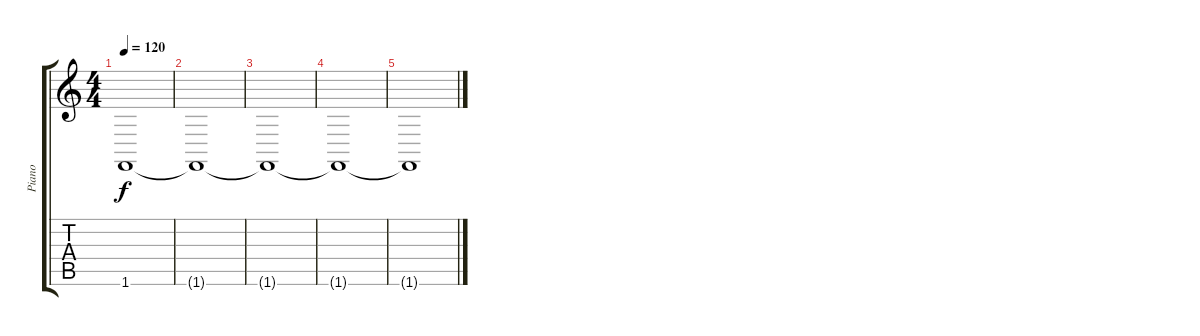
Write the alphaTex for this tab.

\track ("Piano" "Piano") {instrument acousticgrandpiano}
\staff {score tabs}
\tuning (E4 B3 G3 D3 A2 E2) {hide}
\ts (4 4)
\tempo 120
\clef g2
\ks c
1.6{t}.1{dy f} |
1.6{t}.1 |
1.6{t}.1 |
1.6{t}.1 |
1.6{t}.1
